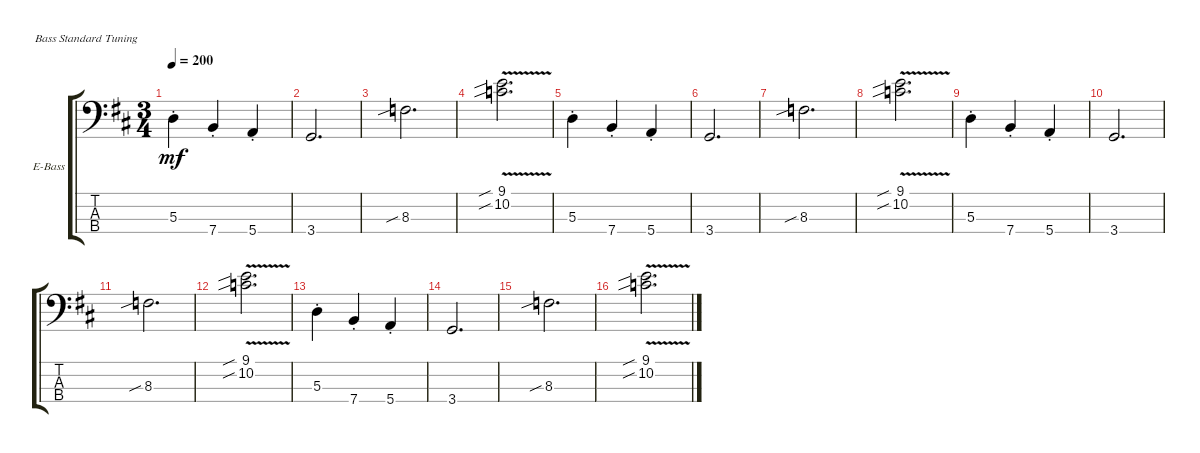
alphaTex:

\defaultSystemsLayout 4
\bracketExtendMode groupsimilarinstruments
\firstSystemTrackNameOrientation horizontal
\otherSystemsTrackNameOrientation horizontal
\track ("Electric Bass" "E-Bass") {instrument electricbassfinger}
\staff {score tabs}
\tuning (G2 D2 A1 E1)
\ts (3 4)
\tempo 200
\clef f4
\ks d
5.3{st}.4{dy mf} 7.4{st}.4 5.4{st}.4 |
3.4.2{d} |
8.3{sib}.2{d} |
(10.2{v sib} 9.1{v sib}).2{d} |
5.3{st}.4 7.4{st}.4 5.4{st}.4 |
3.4.2{d} |
8.3{sib}.2{d} |
(10.2{v sib} 9.1{v sib}).2{d} |
5.3{st}.4 7.4{st}.4 5.4{st}.4 |
3.4.2{d} |
8.3{sib}.2{d} |
(10.2{v sib} 9.1{v sib}).2{d} |
5.3{st}.4 7.4{st}.4 5.4{st}.4 |
3.4.2{d} |
8.3{sib}.2{d} |
(10.2{v sib} 9.1{v sib}).2{d}
